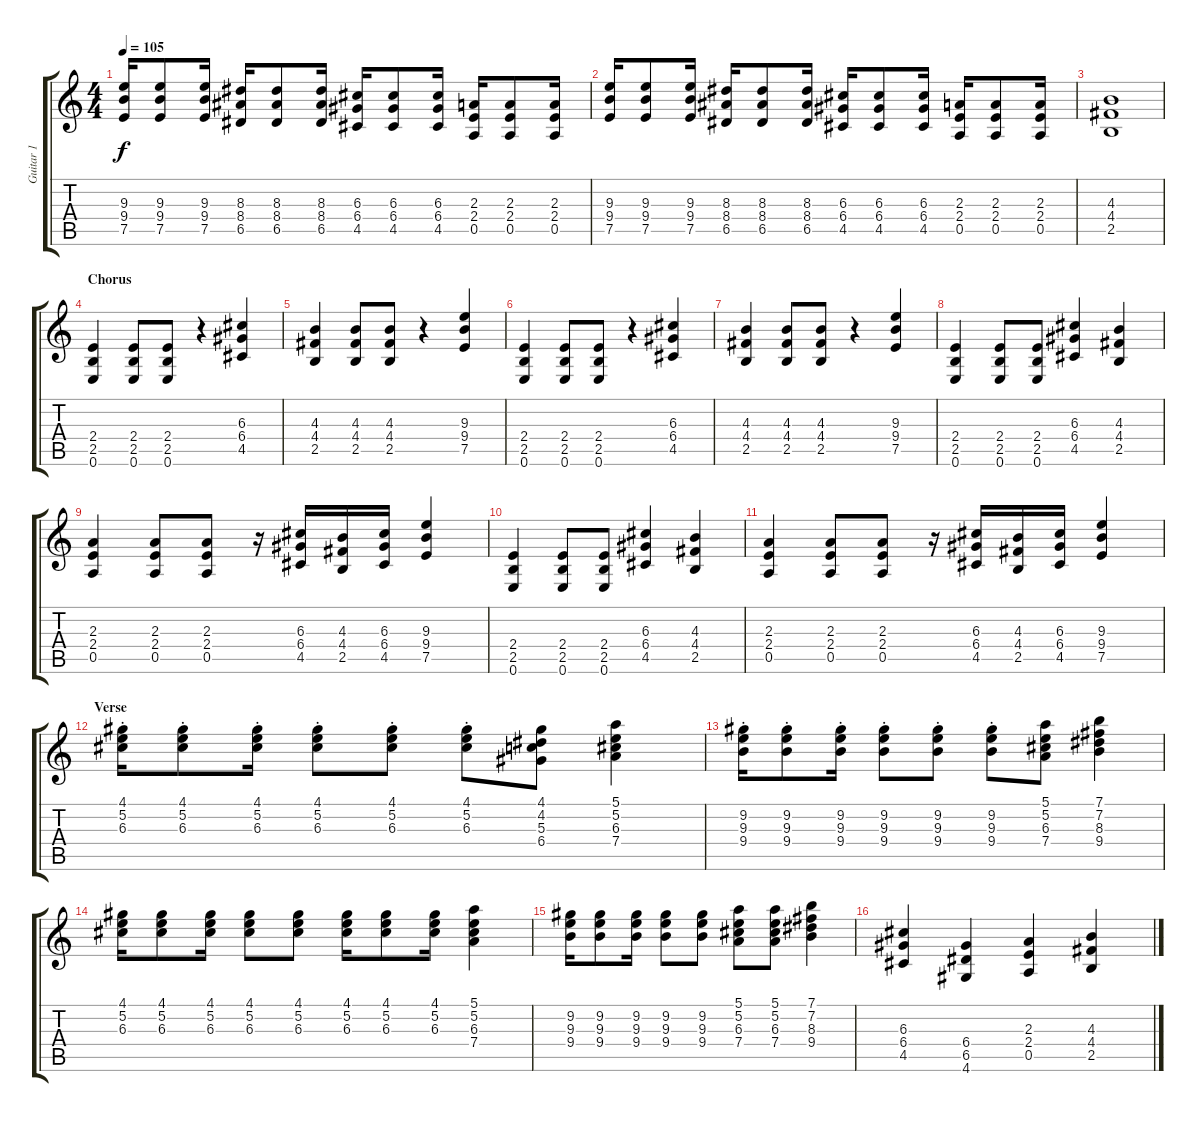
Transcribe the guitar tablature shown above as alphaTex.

\track ("Guitar 1" "Guitar 1") {instrument overdrivenguitar}
\staff {score tabs}
\tuning (E4 B3 G3 D3 A2 E2) {hide}
\ts (4 4)
\tempo 105
\clef g2
\ks c
(9.3 9.4 7.5).16{dy f} (9.3 9.4 7.5).8 (9.3 9.4 7.5).16 (8.3 8.4 6.5).16 (8.3 8.4 6.5).8 (8.3 8.4 6.5).16 (6.3 6.4 4.5).16 (6.3 6.4 4.5).8 (6.3 6.4 4.5).16 (2.3 2.4 0.5).16 (2.3 2.4 0.5).8 (2.3 2.4 0.5).16 |
(9.3 9.4 7.5).16 (9.3 9.4 7.5).8 (9.3 9.4 7.5).16 (8.3 8.4 6.5).16 (8.3 8.4 6.5).8 (8.3 8.4 6.5).16 (6.3 6.4 4.5).16 (6.3 6.4 4.5).8 (6.3 6.4 4.5).16 (2.3 2.4 0.5).16 (2.3 2.4 0.5).8 (2.3 2.4 0.5).16 |
(4.3 4.4 2.5).1 |
\section ("" "Chorus")
(2.4 2.5 0.6).4 (2.4 2.5 0.6).8 (2.4 2.5 0.6).8 r.4 (6.3 6.4 4.5).4 |
(4.3 4.4 2.5).4 (4.3 4.4 2.5).8 (4.3 4.4 2.5).8 r.4 (9.3 9.4 7.5).4 |
(2.4 2.5 0.6).4 (2.4 2.5 0.6).8 (2.4 2.5 0.6).8 r.4 (6.3 6.4 4.5).4 |
(4.3 4.4 2.5).4 (4.3 4.4 2.5).8 (4.3 4.4 2.5).8 r.4 (9.3 9.4 7.5).4 |
(2.4 2.5 0.6).4 (2.4 2.5 0.6).8 (2.4 2.5 0.6).8 (6.3 6.4 4.5).4 (4.3 4.4 2.5).4 |
(2.3 2.4 0.5).4 (2.3 2.4 0.5).8 (2.3 2.4 0.5).8 r.16 (6.3 6.4 4.5).16 (4.3 4.4 2.5).16 (6.3 6.4 4.5).16 (9.3 9.4 7.5).4 |
(2.4 2.5 0.6).4 (2.4 2.5 0.6).8 (2.4 2.5 0.6).8 (6.3 6.4 4.5).4 (4.3 4.4 2.5).4 |
(2.3 2.4 0.5).4 (2.3 2.4 0.5).8 (2.3 2.4 0.5).8 r.16 (6.3 6.4 4.5).16 (4.3 4.4 2.5).16 (6.3 6.4 4.5).16 (9.3 9.4 7.5).4 |
\section ("" "Verse")
(4.1{st} 5.2 6.3).16 (4.1{st} 5.2 6.3).8 (4.1{st} 5.2 6.3).16 (4.1{st} 5.2 6.3).8 (4.1{st} 5.2 6.3).8 (4.1{st} 5.2 6.3).8 (4.1 4.2 5.3 6.4).8 (5.1 5.2 6.3 7.4).4 |
(9.2{st} 9.3 9.4).16 (9.2{st} 9.3 9.4).8 (9.2{st} 9.3 9.4).16 (9.2{st} 9.3 9.4).8 (9.2{st} 9.3 9.4).8 (9.2{st} 9.3 9.4).8 (5.1 5.2 6.3 7.4).8 (7.1 7.2 8.3 9.4).4 |
(4.1 5.2 6.3).16 (4.1 5.2 6.3).8 (4.1 5.2 6.3).16 (4.1 5.2 6.3).8 (4.1 5.2 6.3).8 (4.1 5.2 6.3).16 (4.1 5.2 6.3).8 (4.1 5.2 6.3).16 (5.1 5.2 6.3 7.4).4 |
(9.2 9.3 9.4).16 (9.2 9.3 9.4).8 (9.2 9.3 9.4).16 (9.2 9.3 9.4).8 (9.2 9.3 9.4).8 (5.1 5.2 6.3 7.4).8 (5.1 5.2 6.3 7.4).8 (7.1 7.2 8.3 9.4).4 |
(6.3 6.4 4.5).4 (6.4 6.5 4.6).4 (2.3 2.4 0.5).4 (4.3 4.4 2.5).4
